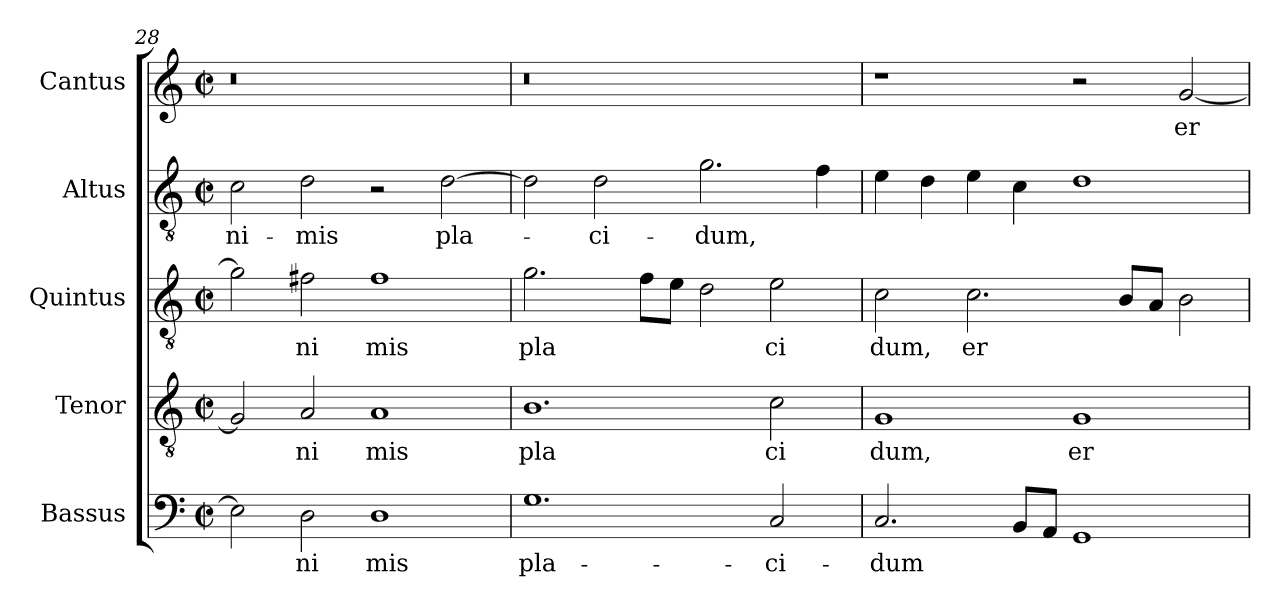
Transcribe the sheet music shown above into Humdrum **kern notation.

**kern	**text	**kern	**text	**kern	**text	**kern	**text	**kern	**text
*part5	*part5	*part4	*part4	*part3	*part3	*part2	*part2	*part1	*part1
*staff5	*staff5	*staff4	*staff4	*staff3	*staff3	*staff2	*staff2	*staff1	*staff1
*I"Bassus	*	*I"Tenor	*	*I"Quintus	*	*I"Altus	*	*I"Cantus	*
*clefF4	*	*clefGv2	*	*clefGv2	*	*clefGv2	*	*clefG2	*
*M2/2	*	*M2/2	*	*M2/2	*	*M2/2	*	*M2/2	*
*met(c|)	*	*met(c|)	*	*met(c|)	*	*met(c|)	*	*met(c|)	*
=28	=28	=28	=28	=28	=28	=28	=28	=28	=28
!	!	!	!	!	!	!	!LO:LY:b:cj	!	!
2E-\]	.	2G/]	.	2g\]	.	2c\	-ni-	0r	.
!	!LO:LY:b:cj	!	!LO:LY:b:cj	!	!LO:LY:b:cj	!	!LO:LY:b:cj	!	!
2D\	ni	2A/	ni	2f#X\	ni	2d\	-mis	.	.
!	!LO:LY:b:cj	!	!LO:LY:b:cj	!	!LO:LY:b:cj	!	!	!	!
1D	mis	1A	mis	1f#	mis	2r	.	.	.
!	!	!	!	!	!	!	!LO:LY:b	!	!
.	.	.	.	.	.	[>2d\	pla-	.	.
!!LO:LB:g=z
=29	=29	=29	=29	=29	=29	=29	=29	=29	=29
!	!LO:LY:b:cj	!	!LO:LY:b:cj	!	!LO:LY:b	!	!	!	!
1.G	pla-	1.B	pla	2.g\	pla	2d\]	.	0r	.
!	!	!	!	!	!	!	!LO:LY:b:cj	!	!
.	.	.	.	.	.	2d\	-ci-	.	.
.	.	.	.	8f\L	.	.	.	.	.
.	.	.	.	8e\J	.	.	.	.	.
!	!	!	!	!	!	!	!LO:LY:b	!	!
.	.	.	.	2d\	.	2.g\	-dum,	.	.
!	!LO:LY:b:cj	!	!LO:LY:b:cj	!	!LO:LY:b:cj	!	!	!	!
2C/	-ci-	2c\	ci	2e\	ci	.	.	.	.
.	.	.	.	.	.	4f\	.	.	.
=30	=30	=30	=30	=30	=30	=30	=30	=30	=30
!	!LO:LY:b	!	!LO:LY:b:cj	!	!LO:LY:b:cj	!	!	!	!
2.C/	-dum	1G	dum,	2c\	dum,	4e\	.	1r	.
.	.	.	.	.	.	4d\	.	.	.
!	!	!	!	!	!LO:LY:b:cj	!	!	!	!
.	.	.	.	2.c\	er	4e\	.	.	.
8BB/L	.	.	.	.	.	4c\	.	.	.
8AA/J	.	.	.	.	.	.	.	.	.
!	!	!	!LO:LY:b:cj	!	!	!	!	!	!
1GG	.	1G	er	.	.	1d	.	2r	.
.	.	.	.	8B/L	.	.	.	.	.
.	.	.	.	8A/J	.	.	.	.	.
!	!	!	!	!	!	!	!	!	!LO:LY:b:cj
.	.	.	.	2B\	.	.	.	[<2g/	er-
=	=	=	=	=	=	=	=	=	=
*-	*-	*-	*-	*-	*-	*-	*-	*-	*-
